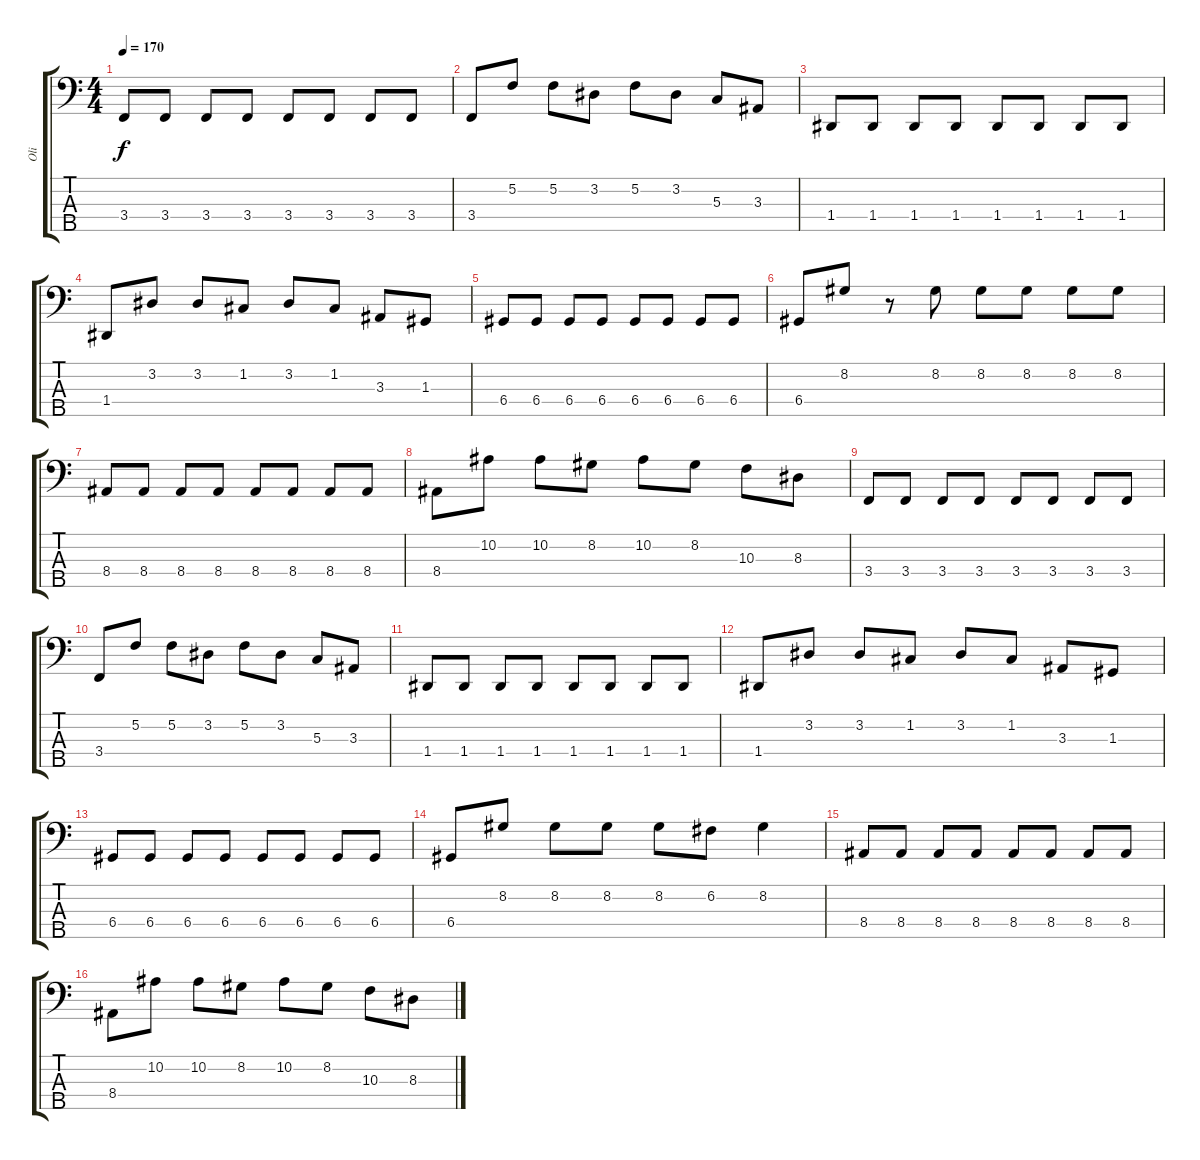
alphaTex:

\track ("Oli" "Oli") {instrument electricbasspick}
\staff {score tabs}
\tuning (F2 C2 G1 D1 A0) {hide}
\ts (4 4)
\tempo 170
\clef f4
\ks c
3.4.8{dy f} 3.4.8 3.4.8 3.4.8 3.4.8 3.4.8 3.4.8 3.4.8 |
3.4.8 5.2.8 5.2.8 3.2.8 5.2.8 3.2.8 5.3.8 3.3.8 |
1.4.8 1.4.8 1.4.8 1.4.8 1.4.8 1.4.8 1.4.8 1.4.8 |
1.4.8 3.2.8 3.2.8 1.2.8 3.2.8 1.2.8 3.3.8 1.3.8 |
6.4.8 6.4.8 6.4.8 6.4.8 6.4.8 6.4.8 6.4.8 6.4.8 |
6.4.8 8.2.8 r.8 8.2.8 8.2.8 8.2.8 8.2.8 8.2.8 |
8.4.8 8.4.8 8.4.8 8.4.8 8.4.8 8.4.8 8.4.8 8.4.8 |
8.4.8 10.2.8 10.2.8 8.2.8 10.2.8 8.2.8 10.3.8 8.3.8 |
3.4.8 3.4.8 3.4.8 3.4.8 3.4.8 3.4.8 3.4.8 3.4.8 |
3.4.8 5.2.8 5.2.8 3.2.8 5.2.8 3.2.8 5.3.8 3.3.8 |
1.4.8 1.4.8 1.4.8 1.4.8 1.4.8 1.4.8 1.4.8 1.4.8 |
1.4.8 3.2.8 3.2.8 1.2.8 3.2.8 1.2.8 3.3.8 1.3.8 |
6.4.8 6.4.8 6.4.8 6.4.8 6.4.8 6.4.8 6.4.8 6.4.8 |
6.4.8 8.2.8 8.2.8 8.2.8 8.2.8 6.2.8 8.2.4 |
8.4.8 8.4.8 8.4.8 8.4.8 8.4.8 8.4.8 8.4.8 8.4.8 |
8.4.8 10.2.8 10.2.8 8.2.8 10.2.8 8.2.8 10.3.8 8.3.8
